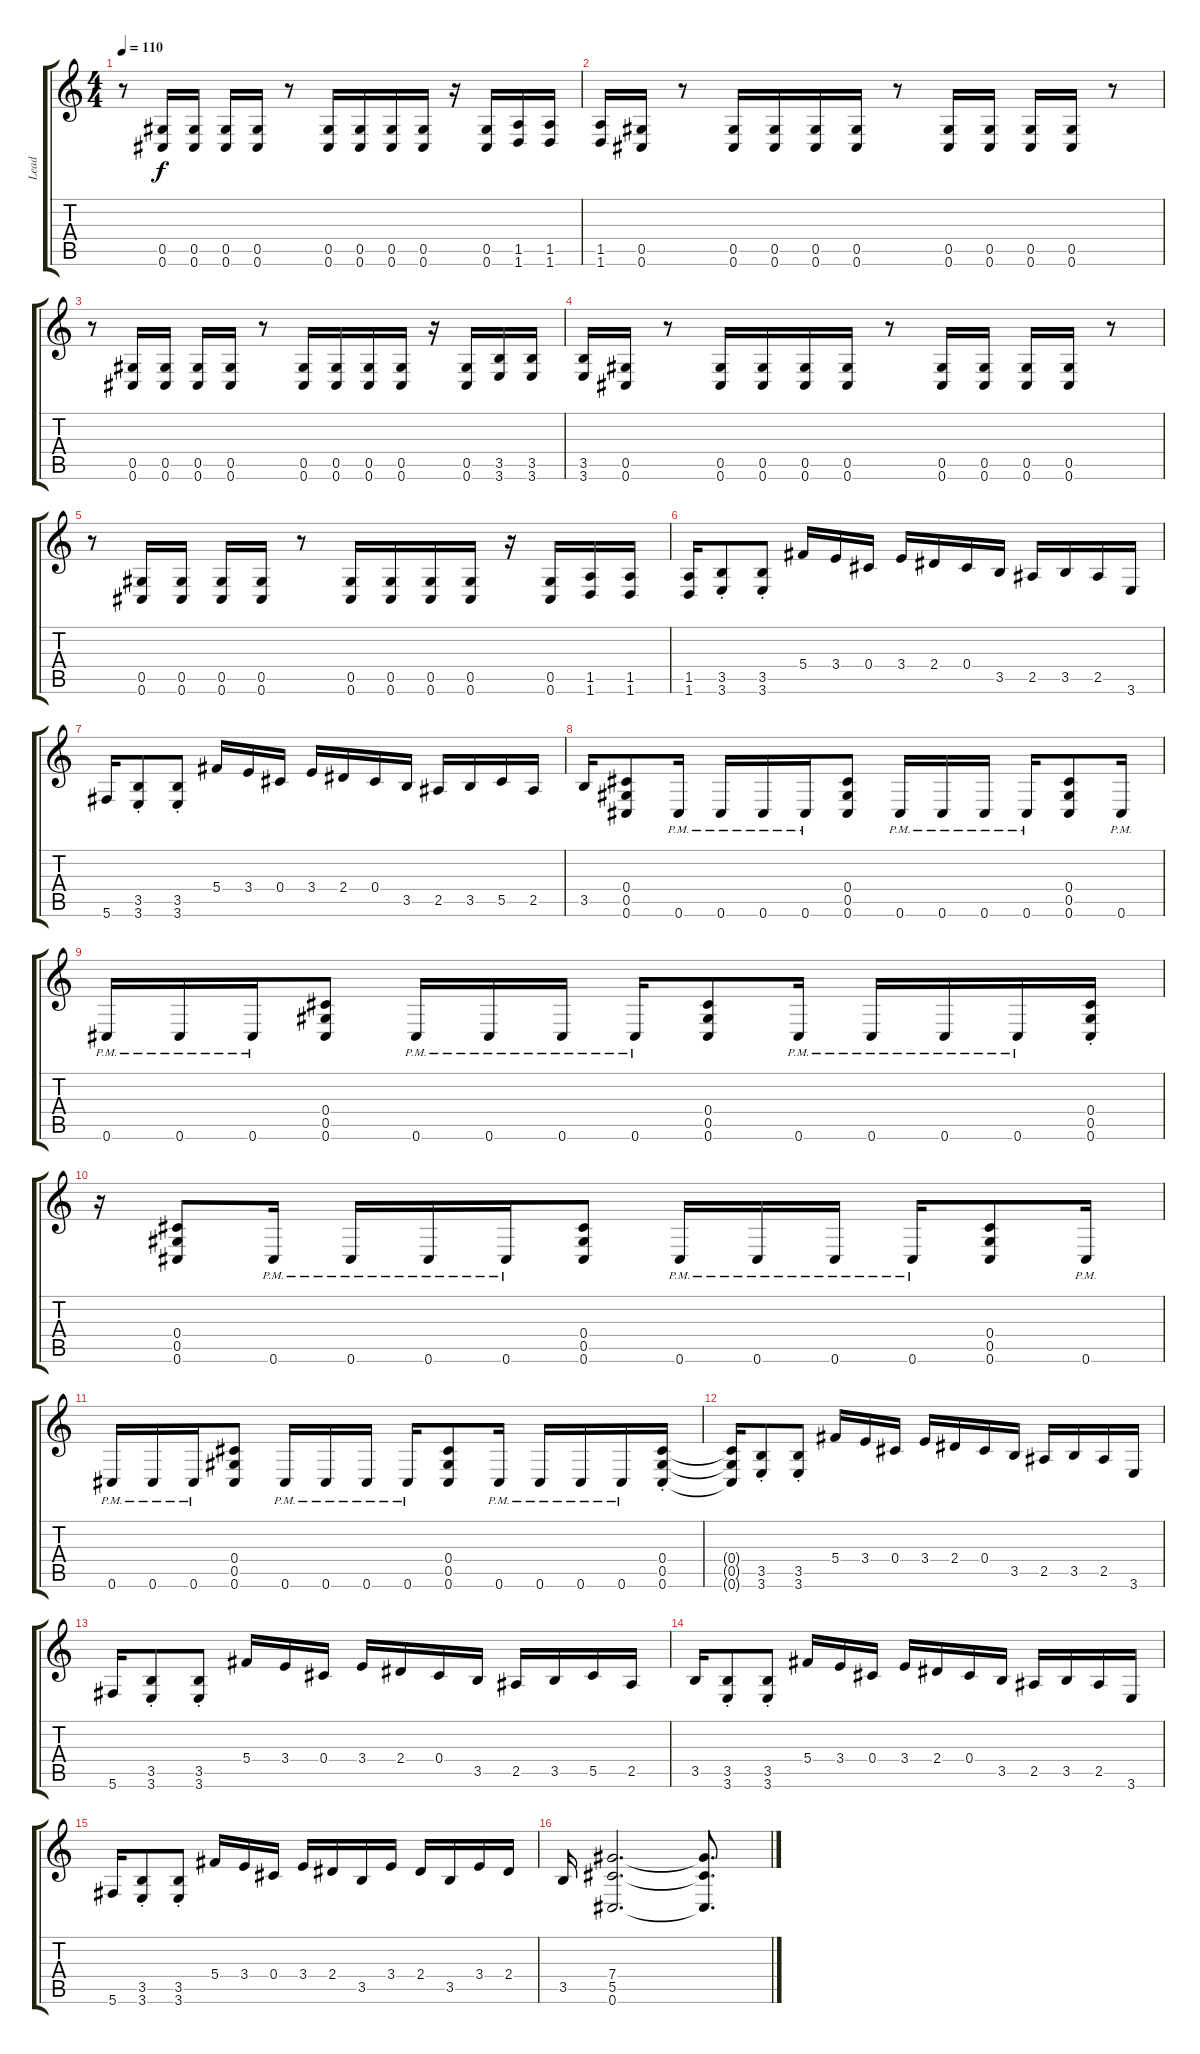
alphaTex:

\track ("Lead" "Lead") {instrument distortionguitar}
\staff {score tabs}
\tuning (Eb4 Bb3 Gb3 Db3 Ab2 Db2) {hide}
\ts (4 4)
\tempo 110
\clef g2
\ks c
r.8{dy f} (0.5 0.6).16 (0.5 0.6).16 (0.5 0.6).16 (0.5 0.6).16 r.8 (0.5 0.6).16 (0.5 0.6).16 (0.5 0.6).16 (0.5 0.6).16 r.16 (0.5 0.6).16 (1.5 1.6).16 (1.5 1.6).16 |
(1.5 1.6).16 (0.5 0.6).16 r.8 (0.5 0.6).16 (0.5 0.6).16 (0.5 0.6).16 (0.5 0.6).16 r.8 (0.5 0.6).16 (0.5 0.6).16 (0.5 0.6).16 (0.5 0.6).16 r.8 |
r.8 (0.5 0.6).16 (0.5 0.6).16 (0.5 0.6).16 (0.5 0.6).16 r.8 (0.5 0.6).16 (0.5 0.6).16 (0.5 0.6).16 (0.5 0.6).16 r.16 (0.5 0.6).16 (3.5 3.6).16 (3.5 3.6).16 |
(3.5 3.6).16 (0.5 0.6).16 r.8 (0.5 0.6).16 (0.5 0.6).16 (0.5 0.6).16 (0.5 0.6).16 r.8 (0.5 0.6).16 (0.5 0.6).16 (0.5 0.6).16 (0.5 0.6).16 r.8 |
r.8 (0.5 0.6).16 (0.5 0.6).16 (0.5 0.6).16 (0.5 0.6).16 r.8 (0.5 0.6).16 (0.5 0.6).16 (0.5 0.6).16 (0.5 0.6).16 r.16 (0.5 0.6).16 (1.5 1.6).16 (1.5 1.6).16 |
(1.5 1.6).16 (3.5{st} 3.6{st}).8 (3.5{st} 3.6{st}).8 5.4.16 3.4.16 0.4.16 3.4.16 2.4.16 0.4.16 3.5.16 2.5.16 3.5.16 2.5.16 3.6.16 |
5.6.16 (3.5{st} 3.6{st}).8 (3.5{st} 3.6{st}).8 5.4.16 3.4.16 0.4.16 3.4.16 2.4.16 0.4.16 3.5.16 2.5.16 3.5.16 5.5.16 2.5.16 |
3.5.16 (0.4 0.5 0.6).8 0.6{pm}.16 0.6{pm}.16 0.6{pm}.16 0.6{pm}.16 (0.4 0.5 0.6).8 0.6{pm}.16 0.6{pm}.16 0.6{pm}.16 0.6{pm}.16 (0.4 0.5 0.6).8 0.6{pm}.16 |
0.6{pm}.16 0.6{pm}.16 0.6{pm}.16 (0.4 0.5 0.6).8 0.6{pm}.16 0.6{pm}.16 0.6{pm}.16 0.6{pm}.16 (0.4 0.5 0.6).8 0.6{pm}.16 0.6{pm}.16 0.6{pm}.16 0.6{pm}.16 (0.4{st} 0.5{st} 0.6{st}).16 |
r.16 (0.4 0.5 0.6).8 0.6{pm}.16 0.6{pm}.16 0.6{pm}.16 0.6{pm}.16 (0.4 0.5 0.6).8 0.6{pm}.16 0.6{pm}.16 0.6{pm}.16 0.6{pm}.16 (0.4 0.5 0.6).8 0.6{pm}.16 |
0.6{pm}.16 0.6{pm}.16 0.6{pm}.16 (0.4 0.5 0.6).8 0.6{pm}.16 0.6{pm}.16 0.6{pm}.16 0.6{pm}.16 (0.4 0.5 0.6).8 0.6{pm}.16 0.6{pm}.16 0.6{pm}.16 0.6{pm}.16 (0.4{st} 0.5{st} 0.6{st}).16 |
(0.4{t} 0.5{t} 0.6{t}).16 (3.5{st} 3.6{st}).8 (3.5{st} 3.6{st}).8 5.4.16 3.4.16 0.4.16 3.4.16 2.4.16 0.4.16 3.5.16 2.5.16 3.5.16 2.5.16 3.6.16 |
5.6.16 (3.5{st} 3.6{st}).8 (3.5{st} 3.6{st}).8 5.4.16 3.4.16 0.4.16 3.4.16 2.4.16 0.4.16 3.5.16 2.5.16 3.5.16 5.5.16 2.5.16 |
3.5.16 (3.5{st} 3.6{st}).8 (3.5{st} 3.6{st}).8 5.4.16 3.4.16 0.4.16 3.4.16 2.4.16 0.4.16 3.5.16 2.5.16 3.5.16 2.5.16 3.6.16 |
5.6.16 (3.5{st} 3.6{st}).8 (3.5{st} 3.6{st}).8 5.4.16 3.4.16 0.4.16 3.4.16 2.4.16 3.5.16 3.4.16 2.4.16 3.5.16 3.4.16 2.4.16 |
3.5.16 (7.4 5.5 0.6).2{d} (7.4{t} 5.5{t} 0.6{t}).8{d}
